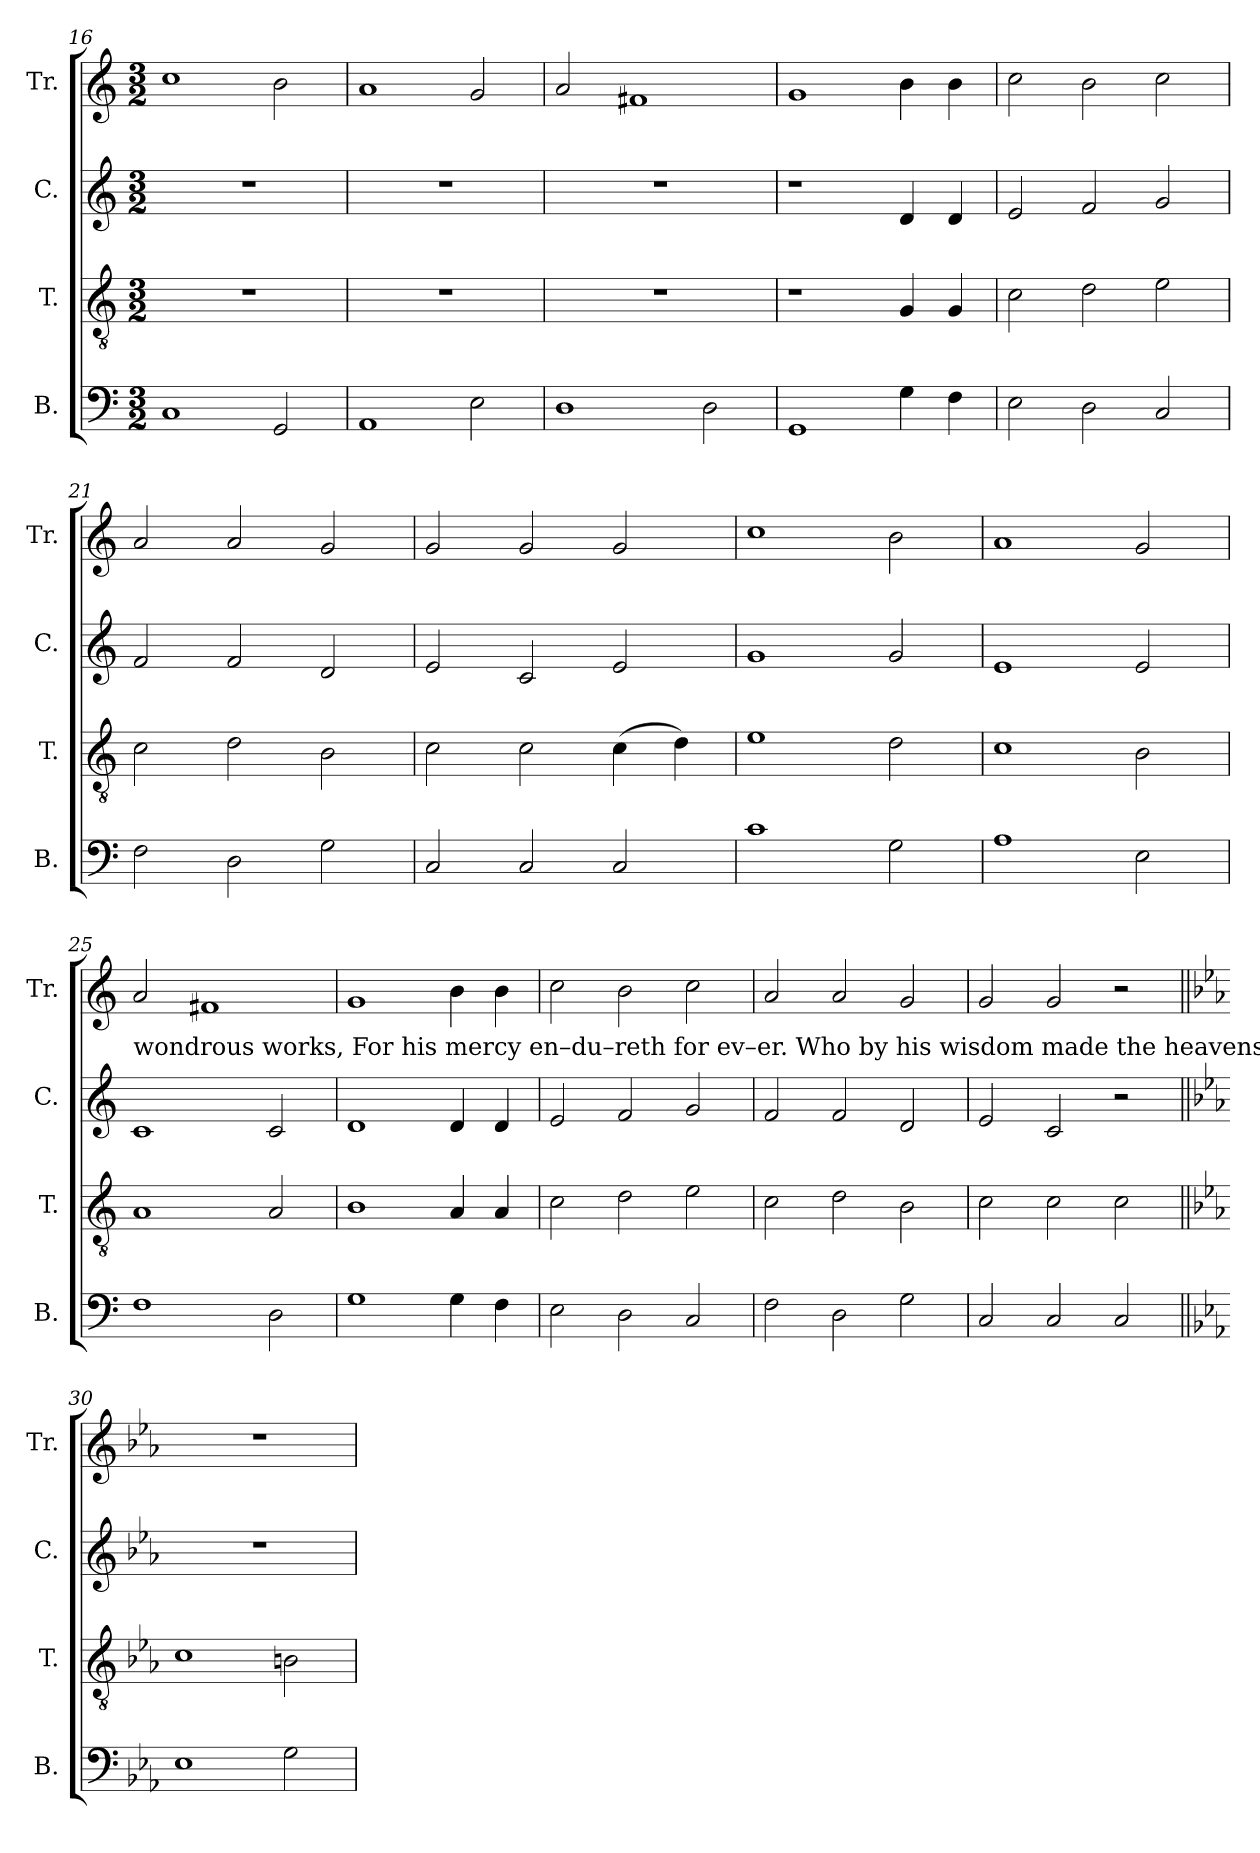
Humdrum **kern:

**kern	**kern	**kern	**kern
*part4	*part3	*part2	*part1
*staff4	*staff3	*staff2	*staff1
*I"B.	*I"T.	*I"C.	*I"Tr.
*I'B.	*I'T.	*I'C.	*I'Tr.
*clefF4	*clefGv2	*clefG2	*clefG2
*k[]	*k[]	*k[]	*k[]
*M3/2	*M3/2	*M3/2	*M3/2
=16	=16	=16	=16
1C	1.r	1.r	1cc
2GG/	.	.	2b\
=17	=17	=17	=17
1AA	1.r	1.r	1a
2E\	.	.	2g/
=18	=18	=18	=18
1D	1.r	1.r	2a/
.	.	.	1f#X
2D\	.	.	.
=19	=19	=19	=19
1GG	1r	1r	1g
4G\	4G/	4d/	4b\
4F\	4G/	4d/	4b\
=20	=20	=20	=20
2E\	2c\	2e/	2cc\
2D\	2d\	2f/	2b\
2C/	2e\	2g/	2cc\
=21	=21	=21	=21
2F\	2c\	2f/	2a/
2D\	2d\	2f/	2a/
2G\	2B\	2d/	2g/
=22	=22	=22	=22
2C/	2c\	2e/	2g/
2C/	2c\	2c/	2g/
2C/	(4c\	2e/	2g/
.	4d\)	.	.
=23	=23	=23	=23
1c	1e	1g	1cc
2G\	2d\	2g/	2b\
=24	=24	=24	=24
1A	1c	1e	1a
2E\	2B\	2e/	2g/
=25	=25	=25	=25
!	!	!LO:TX:a:t=wondrous works, For his mercy  en–du–reth  for  ev–er.  Who         by  his  wisdom  made  the  heavens,   For  his  mercy  en –du –reth  for	!
1F	1A	1c	2a/
.	.	.	1f#X
2D\	2A/	2c/	.
=26	=26	=26	=26
1G	1B	1d	1g
4G\	4A/	4d/	4b\
4F\	4A/	4d/	4b\
=27	=27	=27	=27
2E\	2c\	2e/	2cc\
2D\	2d\	2f/	2b\
2C/	2e\	2g/	2cc\
=28	=28	=28	=28
2F\	2c\	2f/	2a/
2D\	2d\	2f/	2a/
2G\	2B\	2d/	2g/
=29	=29	=29	=29
2C/	2c\	2e/	2g/
2C/	2c\	2c/	2g/
2C/	2c\	2r	2r
=30||	=30||	=30||	=30||
*k[b-e-a-]	*k[b-e-a-]	*k[b-e-a-]	*k[b-e-a-]
1E-	1c	1.r	1.r
2G\	2Bn\	.	.
=	=	=	=
*-	*-	*-	*-
